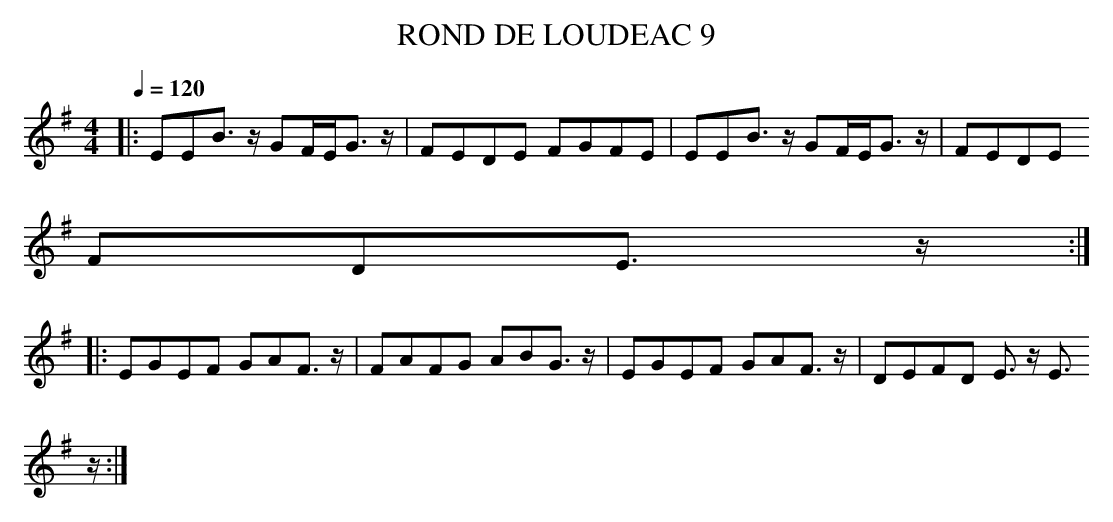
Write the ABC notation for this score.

X:1
T:ROND DE LOUDEAC 9
M:4/4
L:1/8
Q:1/4=120
K:G
|:EEB3/2 z/2 GF/2E/2G3/2 z/2 |FEDE FGFE|EEB3/2 z/2 GF/2E/2G3/2 z/2 |FEDE
 FDE3/2 z/2:|
|:EGEF GAF3/2 z/2 |FAFG ABG3/2 z/2 |EGEF GAF3/2 z/2 |DEFD E3/2 z/2 E3/2
z/2:|
